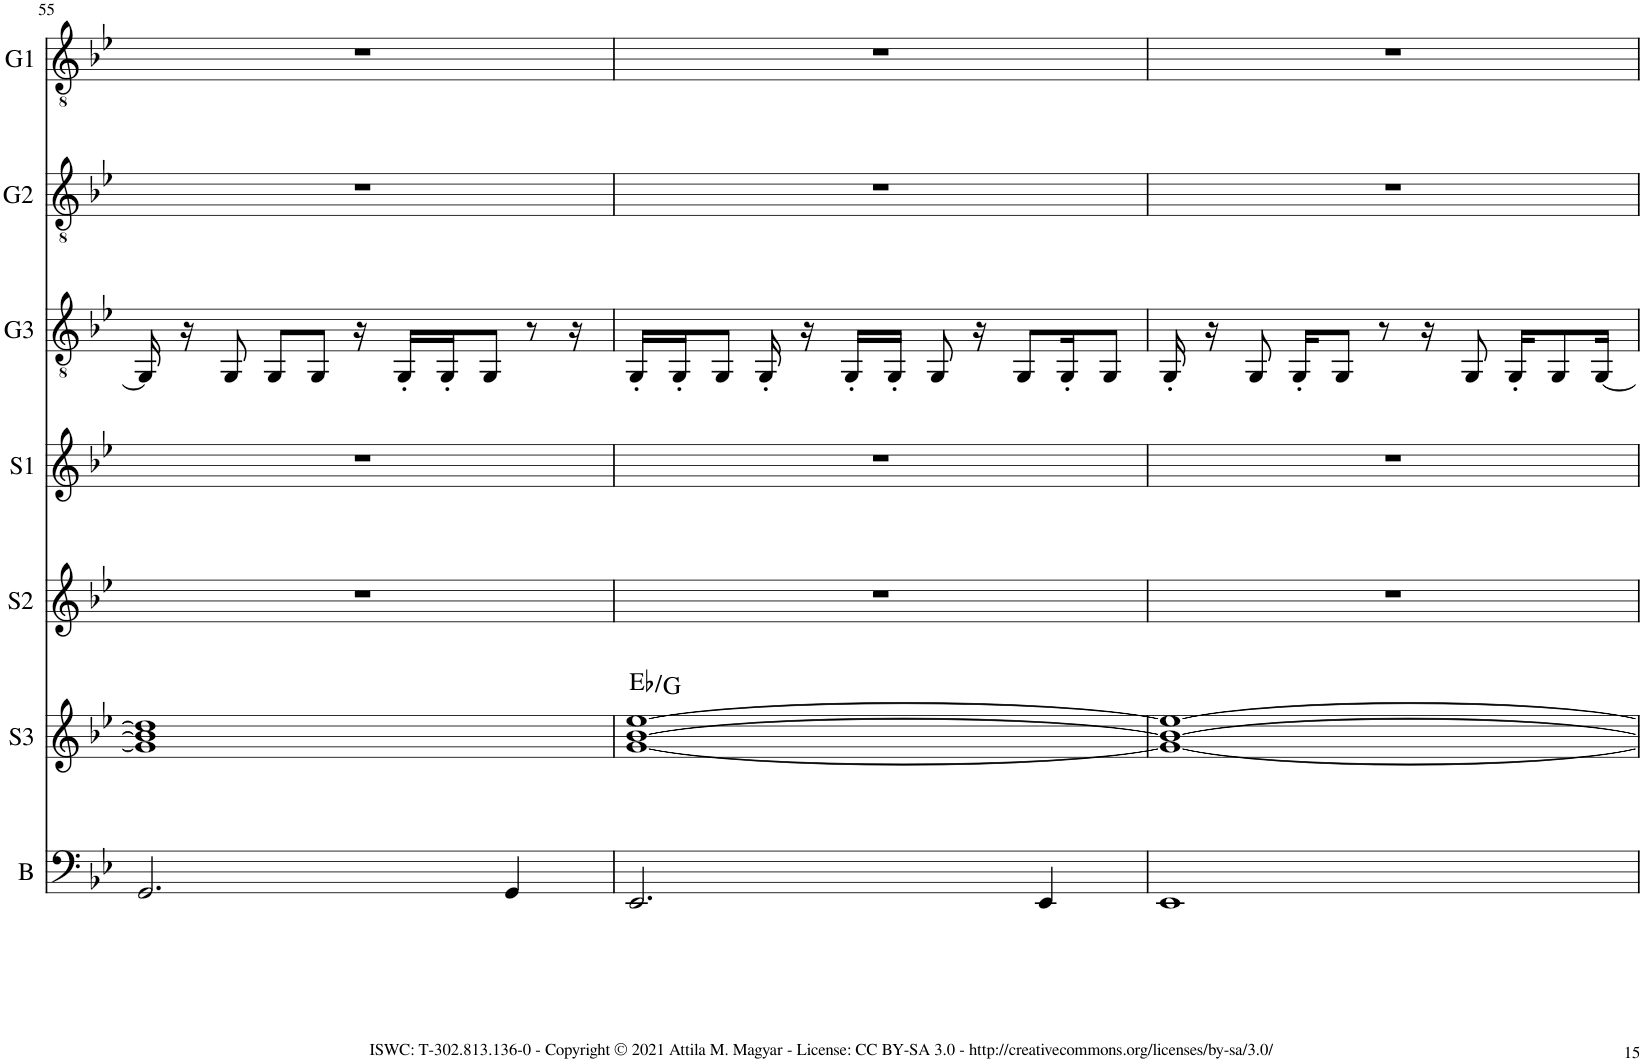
**kern	**kern	**harte	**kern	**kern	**kern	**kern	**kern
*part7	*part6	*part6	*part5	*part4	*part3	*part2	*part1
*staff7	*staff6	*	*staff5	*staff4	*staff3	*staff2	*staff1
*I"Bass	*I"Synth 3 (smooth pad)	*	*I"Synth 2 (saw)	*I"Synth 1 (electric piano)	*I"Guitar 3 (D std.)	*I"Guitar 2 (D std.)	*I"Guitar 1 (D std.)
*I'B	*I'S3	*	*I'S2	*I'S1	*I'G3	*I'G2	*I'G1
!!LO:PB:g=z
*clefF4	*clefG2	*	*clefG2	*clefG2	*clefGv2	*clefGv2	*clefGv2
*k[b-e-]	*k[b-e-]	*	*k[b-e-]	*k[b-e-]	*k[b-e-]	*k[b-e-]	*k[b-e-]
*M4/4	*M4/4	*	*M4/4	*M4/4	*M4/4	*M4/4	*M4/4
=55	=55	=55	=55	=55	=55	=55	=55
2.GG/	1g] 1b-] 1dd]	.	1r	1r	16GG/]	1r	1r
.	.	.	.	.	16r	.	.
.	.	.	.	.	8GG/	.	.
.	.	.	.	.	8GG/L	.	.
.	.	.	.	.	8GG/J	.	.
.	.	.	.	.	16r	.	.
.	.	.	.	.	16GG'/LL	.	.
.	.	.	.	.	16GG'/J	.	.
.	.	.	.	.	8GG/J	.	.
4GG/	.	.	.	.	.	.	.
.	.	.	.	.	8r	.	.
.	.	.	.	.	16r	.	.
=56	=56	=56	=56	=56	=56	=56	=56
2.EE-/	[1g [1b- [1ee-	Eb:maj/3	1r	1r	16GG'/LL	1r	1r
.	.	.	.	.	16GG'/J	.	.
.	.	.	.	.	8GG/J	.	.
.	.	.	.	.	16GG'/	.	.
.	.	.	.	.	16r	.	.
.	.	.	.	.	16GG'/LL	.	.
.	.	.	.	.	16GG'/JJ	.	.
.	.	.	.	.	8GG/	.	.
.	.	.	.	.	16r	.	.
.	.	.	.	.	8GG/L	.	.
4EE-/	.	.	.	.	.	.	.
.	.	.	.	.	16GG'/K	.	.
.	.	.	.	.	8GG/J	.	.
=57	=57	=57	=57	=57	=57	=57	=57
1EE-	1g_ 1b-_ 1ee-_	.	1r	1r	16GG'/	1r	1r
.	.	.	.	.	16r	.	.
.	.	.	.	.	8GG/	.	.
.	.	.	.	.	16GG'/KL	.	.
.	.	.	.	.	8GG/J	.	.
.	.	.	.	.	8r	.	.
.	.	.	.	.	16r	.	.
.	.	.	.	.	8GG/	.	.
.	.	.	.	.	16GG'/KL	.	.
.	.	.	.	.	8GG/	.	.
.	.	.	.	.	[16GG/Jk	.	.
=	=	=	=	=	=	=	=
*-	*-	*-	*-	*-	*-	*-	*-
